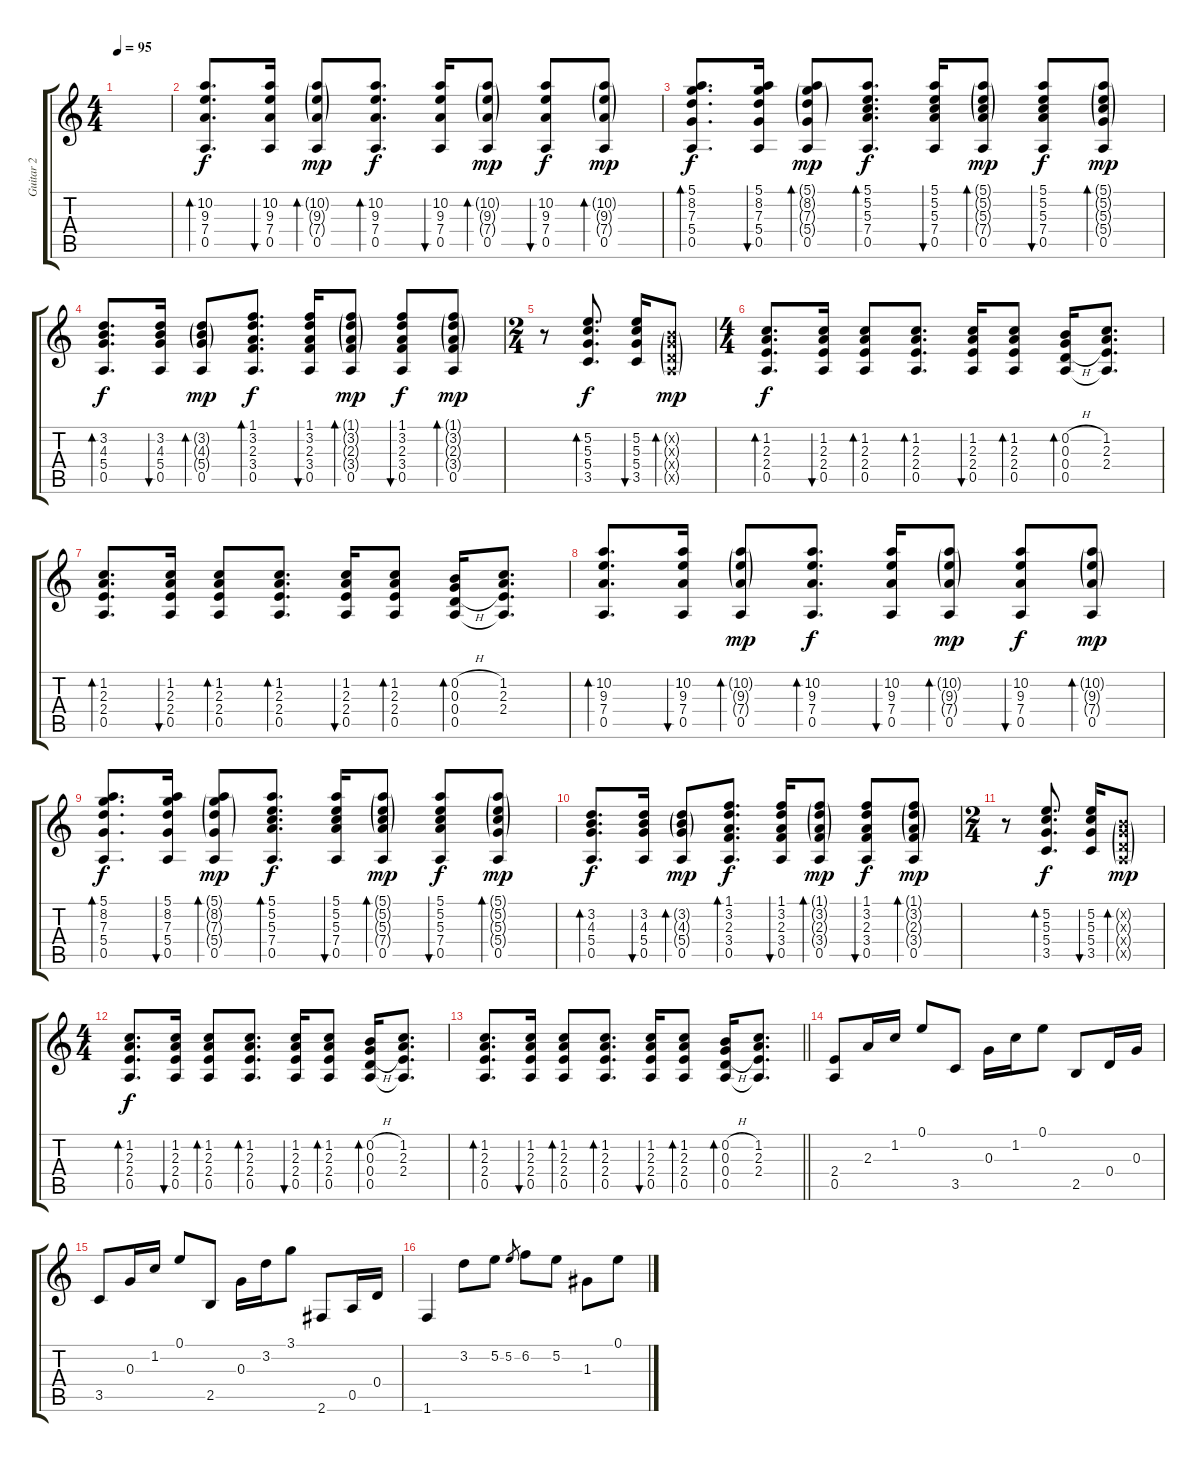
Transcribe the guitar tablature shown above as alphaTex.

\track ("Guitar 2" "Guitar 2") {instrument acousticguitarnylon}
\staff {score tabs}
\tuning (E4 B3 G3 D3 A2 E2) {hide}
\ts (4 4)
\tempo 95
\clef g2
\ks c
|
(10.2 9.3 7.4 0.5).8{d bd 60} (10.2 9.3 7.4 0.5).16{bu 60} (10.2{g} 9.3{g} 7.4{g} 0.5).8{bd 60 dy mp} (10.2 9.3 7.4 0.5).8{d bd 60 dy f} (10.2 9.3 7.4 0.5).16{bu 60} (10.2{g} 9.3{g} 7.4{g} 0.5).8{bd 60 dy mp} (10.2 9.3 7.4 0.5).8{bu 60 dy f} (10.2{g} 9.3{g} 7.4{g} 0.5).8{bd 60 dy mp} |
(5.1 8.2 7.3 5.4 0.5).8{d bd 60 dy f} (5.1 8.2 7.3 5.4 0.5).16{bu 60} (5.1{g} 8.2{g} 7.3{g} 5.4{g} 0.5).8{bd 60 dy mp} (5.1 5.2 5.3 7.4 0.5).8{d bd 60 dy f} (5.1 5.2 5.3 7.4 0.5).16{bu 60} (5.1{g} 5.2{g} 5.3{g} 7.4{g} 0.5).8{bd 60 dy mp} (5.1 5.2 5.3 7.4 0.5).8{bu 60 dy f} (5.1{g} 5.2{g} 5.3{g} 5.4{g} 0.5).8{bd 60 dy mp} |
(3.2 4.3 5.4 0.5).8{d bd 60 dy f} (3.2 4.3 5.4 0.5).16{bu 60} (3.2{g} 4.3{g} 5.4{g} 0.5).8{bd 60 dy mp} (1.1 3.2 2.3 3.4 0.5).8{d bd 60 dy f} (1.1 3.2 2.3 3.4 0.5).16{bu 60} (1.1{g} 3.2{g} 2.3{g} 3.4{g} 0.5).8{bd 60 dy mp} (1.1 3.2 2.3 3.4 0.5).8{bu 60 dy f} (1.1{g} 3.2{g} 2.3{g} 3.4{g} 0.5).8{bd 60 dy mp} |
\ts (2 4)
r.8 (5.2 5.3 5.4 3.5).8{d bd 60 dy f} (5.2 5.3 5.4 3.5).16{bu 60} (0.2{g x} 0.3{g x} 0.4{g x} 0.5{g x}).8{bd 60 dy mp} |
\ts (4 4)
(1.2 2.3 2.4 0.5).8{d bd 60 dy f} (1.2 2.3 2.4 0.5).16{bu 60} (1.2 2.3 2.4 0.5).8{bd 60} (1.2 2.3 2.4 0.5).8{d bd 60} (1.2 2.3 2.4 0.5).16{bu 60} (1.2 2.3 2.4 0.5).8{bd 60} (0.2{h} 0.3{h} 0.4{h} 0.5).16{bd 60} (1.2 2.3 2.4 0.5{t}).8{d} |
(1.2 2.3 2.4 0.5).8{d bd 60} (1.2 2.3 2.4 0.5).16{bu 60} (1.2 2.3 2.4 0.5).8{bd 60} (1.2 2.3 2.4 0.5).8{d bd 60} (1.2 2.3 2.4 0.5).16{bu 60} (1.2 2.3 2.4 0.5).8{bd 60} (0.2{h} 0.3{h} 0.4{h} 0.5).16{bd 60} (1.2 2.3 2.4 0.5{t}).8{d} |
(10.2 9.3 7.4 0.5).8{d bd 60} (10.2 9.3 7.4 0.5).16{bu 60} (10.2{g} 9.3{g} 7.4{g} 0.5).8{bd 60 dy mp} (10.2 9.3 7.4 0.5).8{d bd 60 dy f} (10.2 9.3 7.4 0.5).16{bu 60} (10.2{g} 9.3{g} 7.4{g} 0.5).8{bd 60 dy mp} (10.2 9.3 7.4 0.5).8{bu 60 dy f} (10.2{g} 9.3{g} 7.4{g} 0.5).8{bd 60 dy mp} |
(5.1 8.2 7.3 5.4 0.5).8{d bd 60 dy f} (5.1 8.2 7.3 5.4 0.5).16{bu 60} (5.1{g} 8.2{g} 7.3{g} 5.4{g} 0.5).8{bd 60 dy mp} (5.1 5.2 5.3 7.4 0.5).8{d bd 60 dy f} (5.1 5.2 5.3 7.4 0.5).16{bu 60} (5.1{g} 5.2{g} 5.3{g} 7.4{g} 0.5).8{bd 60 dy mp} (5.1 5.2 5.3 7.4 0.5).8{bu 60 dy f} (5.1{g} 5.2{g} 5.3{g} 5.4{g} 0.5).8{bd 60 dy mp} |
(3.2 4.3 5.4 0.5).8{d bd 60 dy f} (3.2 4.3 5.4 0.5).16{bu 60} (3.2{g} 4.3{g} 5.4{g} 0.5).8{bd 60 dy mp} (1.1 3.2 2.3 3.4 0.5).8{d bd 60 dy f} (1.1 3.2 2.3 3.4 0.5).16{bu 60} (1.1{g} 3.2{g} 2.3{g} 3.4{g} 0.5).8{bd 60 dy mp} (1.1 3.2 2.3 3.4 0.5).8{bu 60 dy f} (1.1{g} 3.2{g} 2.3{g} 3.4{g} 0.5).8{bd 60 dy mp} |
\ts (2 4)
r.8 (5.2 5.3 5.4 3.5).8{d bd 60 dy f} (5.2 5.3 5.4 3.5).16{bu 60} (0.2{g x} 0.3{g x} 0.4{g x} 0.5{g x}).8{bd 60 dy mp} |
\ts (4 4)
(1.2 2.3 2.4 0.5).8{d bd 60 dy f} (1.2 2.3 2.4 0.5).16{bu 60} (1.2 2.3 2.4 0.5).8{bd 60} (1.2 2.3 2.4 0.5).8{d bd 60} (1.2 2.3 2.4 0.5).16{bu 60} (1.2 2.3 2.4 0.5).8{bd 60} (0.2{h} 0.3{h} 0.4{h} 0.5).16{bd 60} (1.2 2.3 2.4 0.5{t}).8{d} |
\barLineRight lightlight
(1.2 2.3 2.4 0.5).8{d bd 60} (1.2 2.3 2.4 0.5).16{bu 60} (1.2 2.3 2.4 0.5).8{bd 60} (1.2 2.3 2.4 0.5).8{d bd 60} (1.2 2.3 2.4 0.5).16{bu 60} (1.2 2.3 2.4 0.5).8{bd 60} (0.2{h} 0.3{h} 0.4{h} 0.5).16{bd 60} (1.2 2.3 2.4 0.5{t}).8{d} |
(2.4 0.5).8 2.3.16 1.2.16 0.1.8 3.5.8 0.3.16 1.2.16 0.1.8 2.5.8 0.4.16 0.3.16 |
3.5.8 0.3.16 1.2.16 0.1.8 2.5.8 0.3.16 3.2.16 3.1.8 2.6.8 0.5.16 0.4.16 |
1.6.4 3.2.8 5.2.8 5.2.8{gr} 6.2.8 5.2.8 1.3.8 0.1.8
